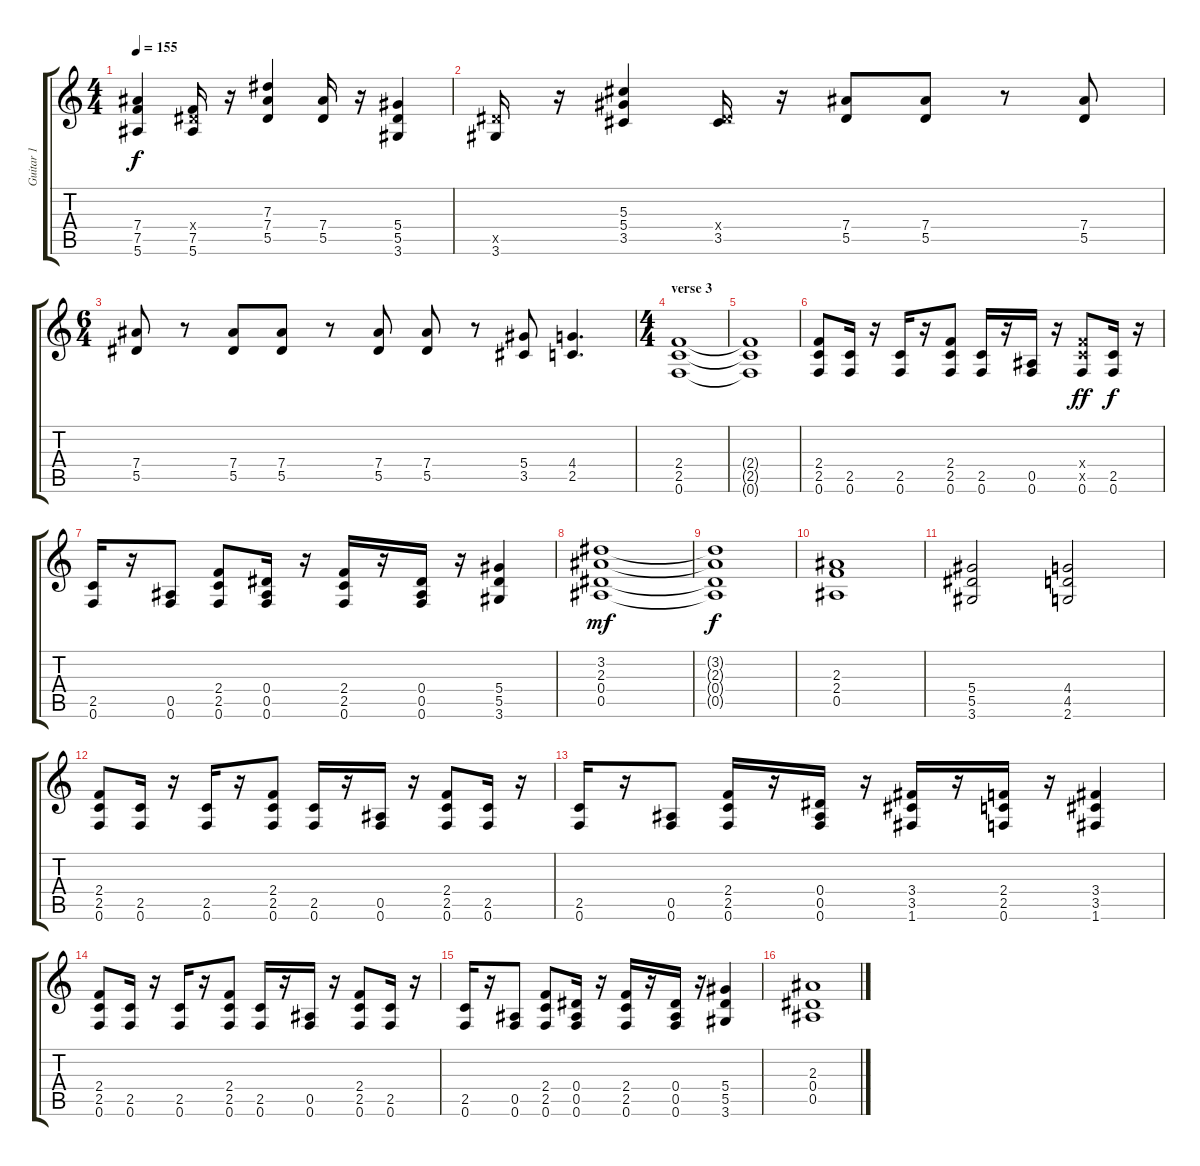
\track ("Guitar 1" "Guitar 1") {instrument overdrivenguitar}
\staff {score tabs}
\tuning (F4 C4 Ab3 Eb3 Bb2 F2) {hide}
\ts (4 4)
\tempo 155
\clef g2
\ks c
(7.4 7.5 5.6).4{dy f} (0.4{x} 7.5 5.6).16 r.16 (7.3 7.4 5.5).4 (7.4 5.5).16 r.16 (5.4 5.5 3.6).4 |
(5.5{x} 3.6).16 r.16 (5.3 5.4 3.5).4 (0.4{x} 3.5).16 r.16 (7.4 5.5).8 (7.4 5.5).8 r.8 (7.4 5.5).8 |
\ts (6 4)
(7.4 5.5).8 r.8 (7.4 5.5).8 (7.4 5.5).8 r.8 (7.4 5.5).8 (7.4 5.5).8 r.8 (5.4 3.5).8 (4.4 2.5).4{d} |
\ts (4 4)
\section ("" "verse 3")
(2.4 2.5 0.6).1 |
(2.4{t} 2.5{t} 0.6{t}).1 |
(2.4 2.5 0.6).8 (2.5 0.6).16 r.16 (2.5 0.6).16 r.16 (2.4 2.5 0.6).8 (2.5 0.6).16 r.16 (0.5 0.6).16 r.16 (2.4{x} 2.5{x} 0.6).8{dy ff} (2.5 0.6).16{dy f} r.16 |
(2.5 0.6).16 r.16 (0.5 0.6).8 (2.4 2.5 0.6).8 (0.4 0.5 0.6).16 r.16 (2.4 2.5 0.6).16 r.16 (0.4 0.5 0.6).16 r.16 (5.4 5.5 3.6).4 |
(3.2 2.3 0.4 0.5).1{dy mf} |
(3.2{t} 2.3{t} 0.4{t} 0.5{t}).1{dy f} |
(2.3 2.4 0.5).1 |
(5.4 5.5 3.6).2 (4.4 4.5 2.6).2 |
\section ("" "")
(2.4 2.5 0.6).8 (2.5 0.6).16 r.16 (2.5 0.6).16 r.16 (2.4 2.5 0.6).8 (2.5 0.6).16 r.16 (0.5 0.6).16 r.16 (2.4 2.5 0.6).8 (2.5 0.6).16 r.16 |
(2.5 0.6).16 r.16 (0.5 0.6).8 (2.4 2.5 0.6).16 r.16 (0.4 0.5 0.6).16 r.16 (3.4 3.5 1.6).16 r.16 (2.4 2.5 0.6).16 r.16 (3.4 3.5 1.6).4 |
(2.4 2.5 0.6).8 (2.5 0.6).16 r.16 (2.5 0.6).16 r.16 (2.4 2.5 0.6).8 (2.5 0.6).16 r.16 (0.5 0.6).16 r.16 (2.4 2.5 0.6).8 (2.5 0.6).16 r.16 |
(2.5 0.6).16 r.16 (0.5 0.6).8 (2.4 2.5 0.6).8 (0.4 0.5 0.6).16 r.16 (2.4 2.5 0.6).16 r.16 (0.4 0.5 0.6).16 r.16 (5.4 5.5 3.6).4 |
(2.3 0.4 0.5).1
